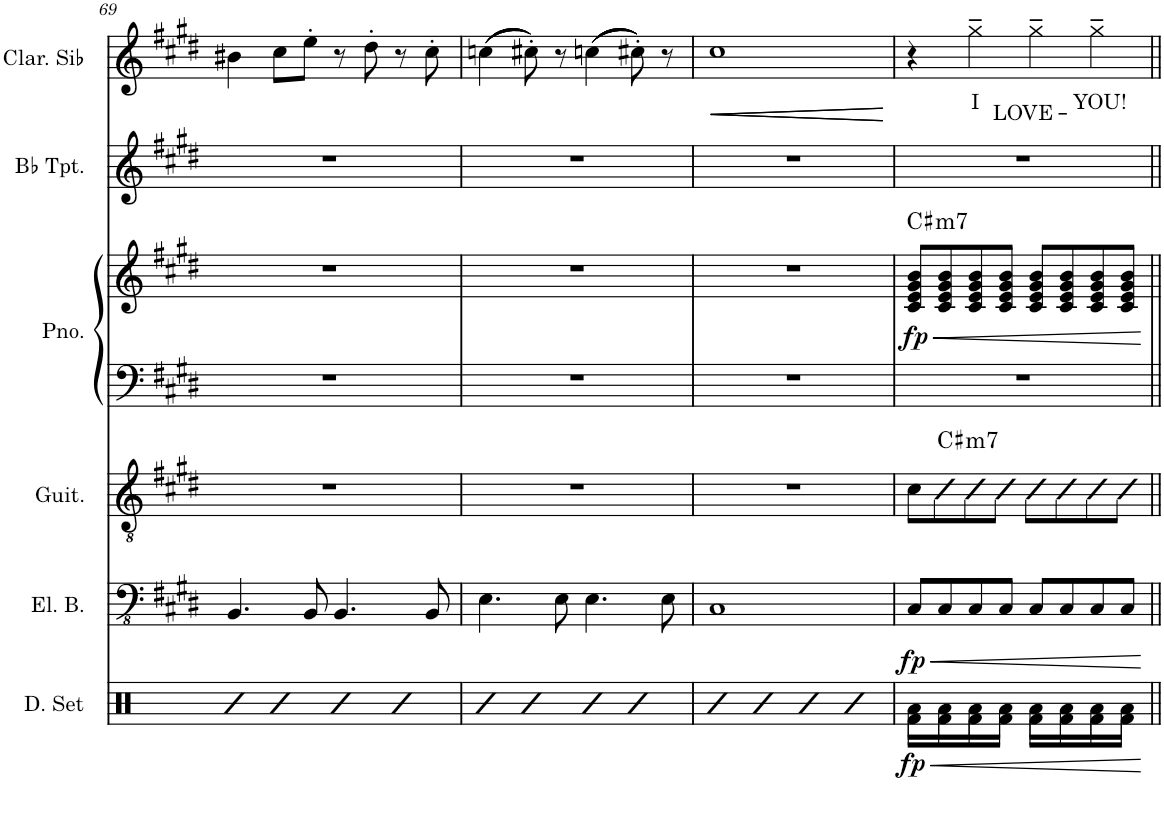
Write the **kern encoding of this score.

**kern	**dynam	**kern	**harte	**kern	**dynam	**harte	**kern	**text	**dynam
*part4	*part4	*part3	*part3	*part2	*part2	*part2	*part1	*part1	*part1
*staff4	*staff4	*staff3	*	*staff2	*staff2	*	*staff1	*staff1	*staff1
*I"Electric Bass	*	*I"Guitare classique	*	*I"Piano	*	*	*I"Clarinette en Sib	*	*
*I'El. B.	*	*I'Guit.	*	*I'Pno.	*	*	*I'Clar. Sib	*	*
!!LO:PB:g=z
*clefFv4	*	*clefGv2	*	*clefG2	*	*	*clefG2	*	*
*	*	*	*	*	*	*	*ITrd1c2	*	*
*k[f#c#g#d#]	*	*k[f#c#g#d#]	*	*k[f#c#g#d#]	*	*	*k[f#c#g#d#]	*	*
*M4/4	*	*M4/4	*	*M4/4	*	*	*M4/4	*	*
=69	=69	=69	=69	=69	=69	=69	=69	=69	=69
4.BBB/	.	1r	.	1r	.	.	4b#X\	.	.
.	.	.	.	.	.	.	8cc#\L	.	.
8BBB/	.	.	.	.	.	.	8ee'\J	.	.
4.BBB/	.	.	.	.	.	.	8r	.	.
.	.	.	.	.	.	.	8dd#'\	.	.
.	.	.	.	.	.	.	8r	.	.
8BBB/	.	.	.	.	.	.	8cc#'\	.	.
=70	=70	=70	=70	=70	=70	=70	=70	=70	=70
4.EE\	.	1r	.	1r	.	.	((((4ccn\	.	.
.	.	.	.	.	.	.	8cc#X'\))))	.	.
8EE\	.	.	.	.	.	.	8r	.	.
4.EE\	.	.	.	.	.	.	((((4ccn\	.	.
.	.	.	.	.	.	.	8cc#X'\))))	.	.
8EE\	.	.	.	.	.	.	8r	.	.
=71	=71	=71	=71	=71	=71	=71	=71	=71	=71
!	!	!	!	!	!	!	!	!	!LO:HP:b
!	!	!	!	!	!	!	!	!	!LO:HP:n=1:b
1CC#	.	1r	.	1r	.	.	1cc#	.	< <
.	.	.	.	.	.	.	.	.	[
=72	=72	=72	=72	=72	=72	=72	=72	=72	=72
!	!LO:HP:b	!	!	!	!LO:HP:b	!	!	!	!
!	!LO:DY:n=1:b	!	!	!	!LO:DY:n=1:b	!LO:H:kt=m7	!	!	!
8CC#/L	< fp	8c#\L	.	8c#/ 8e/ 8g#/ 8b/L	< fp	C#:min7	4r	.	.
!	!	!	!LO:H:kt=m7	!	!	!	!	!	!
8CC#/	.	8c#\	C#:min7	8c#/ 8e/ 8g#/ 8b/	.	.	.	.	.
!	!	!	!	!	!	!	!	!LO:LY:b	!
8CC#/	.	8c#\	.	8c#/ 8e/ 8g#/ 8b/	.	.	4gg#~\	I	[
8CC#/J	.	8c#\J	.	8c#/ 8e/ 8g#/ 8b/J	.	.	.	.	.
!	!	!	!	!	!	!	!	!LO:LY:b	!
8CC#/L	.	8c#\L	.	8c#/ 8e/ 8g#/ 8b/L	.	.	4gg#~\	LOVE-	.
8CC#/	.	8c#\	.	8c#/ 8e/ 8g#/ 8b/	.	.	.	.	.
!	!	!	!	!	!	!	!	!LO:LY:b	!
8CC#/	.	8c#\	.	8c#/ 8e/ 8g#/ 8b/	.	.	4gg#~\	-YOU!	.
8CC#/J	.	8c#\J	.	8c#/ 8e/ 8g#/ 8b/J	.	.	.	.	.
.	[	.	.	.	[	.	.	.	.
=||	=||	=||	=||	=||	=||	=||	=||	=||	=||
*-	*-	*-	*-	*-	*-	*-	*-	*-	*-
